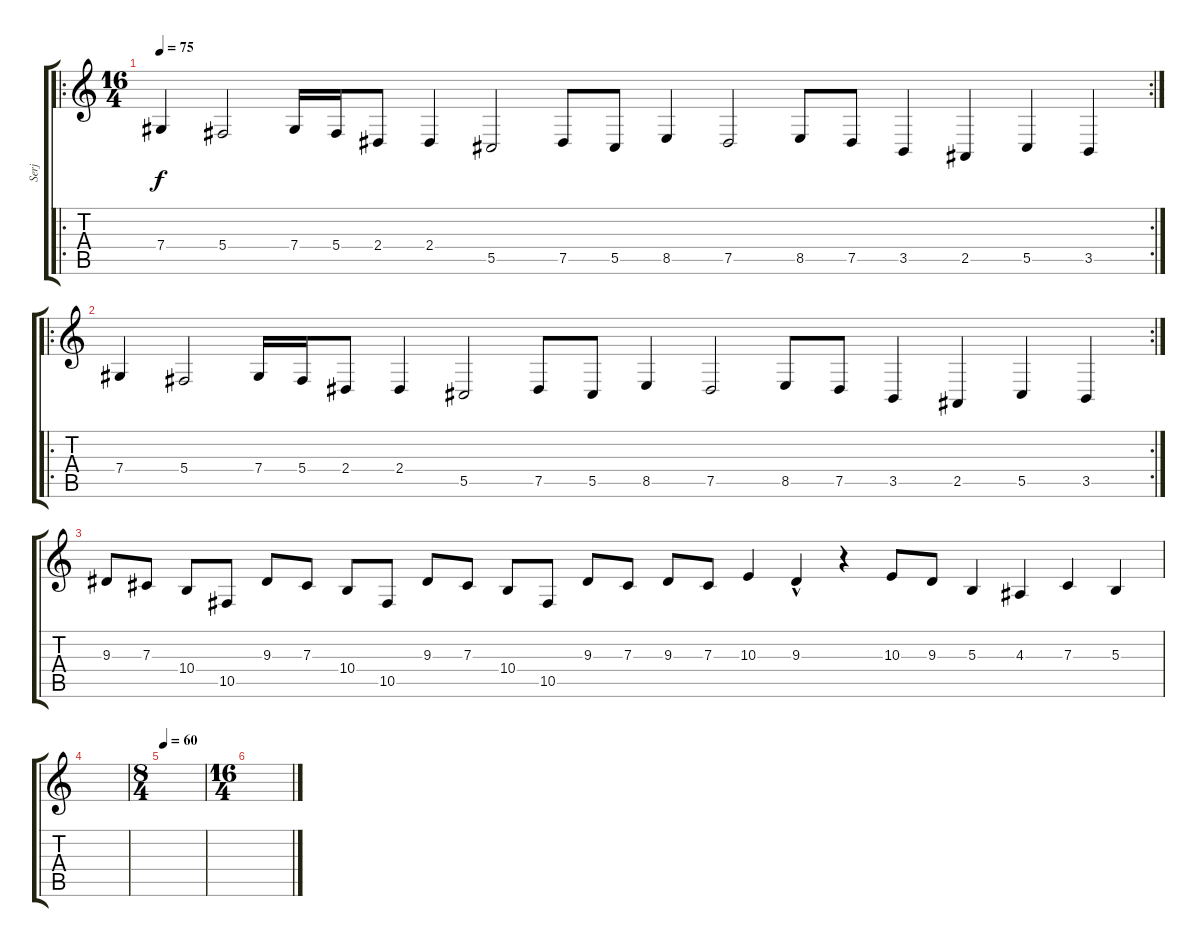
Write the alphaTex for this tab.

\track ("Serj" "Serj") {instrument oboe}
\staff {score tabs}
\tuning (Eb4 Bb3 Gb3 Db3 Ab2 Db2) {hide}
\ro
\rc 2
\ts (16 4)
\tempo 75
\clef g2
\ks c
7.4.4{dy f} 5.4.2 7.4.16 5.4.16 2.4.8 2.4.4 5.5.2 7.5.8 5.5.8 8.5.4 7.5.2 8.5.8 7.5.8 3.5.4 2.5.4 5.5.4 3.5.4 |
\ro
\rc 2
7.4.4 5.4.2 7.4.16 5.4.16 2.4.8 2.4.4 5.5.2 7.5.8 5.5.8 8.5.4 7.5.2 8.5.8 7.5.8 3.5.4 2.5.4 5.5.4 3.5.4 |
9.3.8 7.3.8 10.4.8 10.5.8 9.3.8 7.3.8 10.4.8 10.5.8 9.3.8 7.3.8 10.4.8 10.5.8 9.3.8 7.3.8 9.3.8 7.3.8 10.3.4 9.3{hac}.4 r.4 10.3.8 9.3.8 5.3.4 4.3.4 7.3.4 5.3.4 |
|
\ts (8 4)
\tempo 60
|
\ts (16 4)
